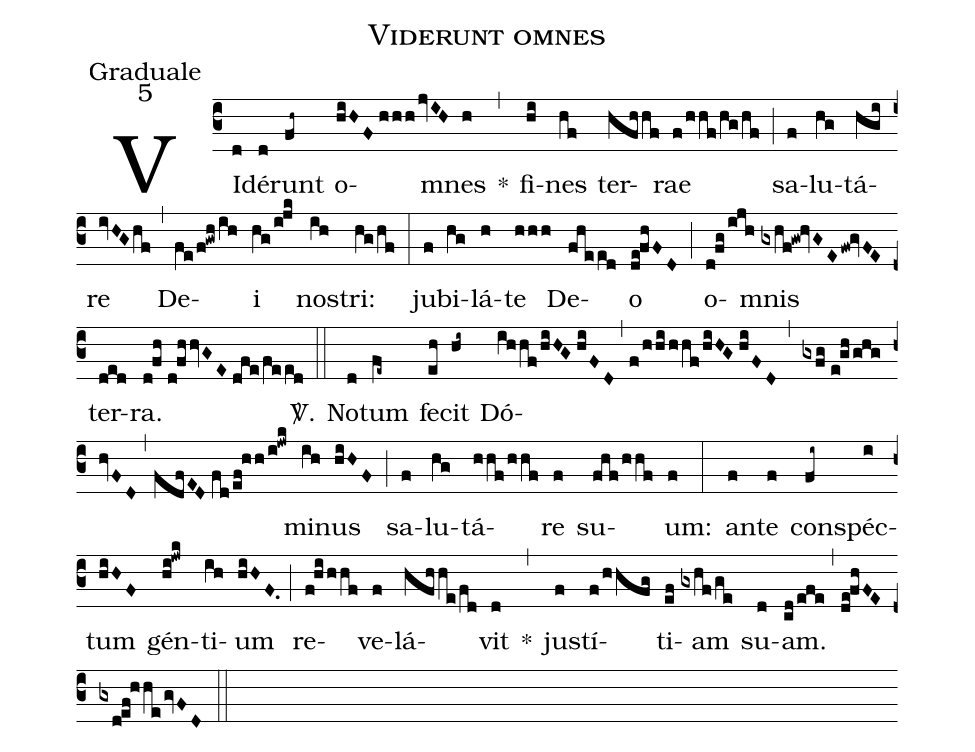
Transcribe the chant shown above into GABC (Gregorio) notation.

name:Viderunt omnes;
office-part:Graduale;
mode:5;
%%
(c3) VI(d)dé(d)runt(fh~) o(hiHF//hhhjvIH)mnes(h) *(,) fi(hi)nes(hf) ter(hfhhf)rae(f/hhf/hg/hf) (;) sa(f)lu(hg)tá(hgi)re(ivHGhf) (,) De(fe/f!gwh/ih)i(hg/i!jk) nos(ih)tri:(hg/hf) (:) ju(f)bi(hg)lá(h)te(hhh) De(fheed)o(de!fhFD) (;) o(d!fg/ijh)mnis(gxhf!gw!hvGEfw!gvFE) ter(ded)ra.(d!fh//d!fhhvGE//dfe/feed) <sp>V/</sp>.(::)  No(d)tum(fe~) fe(eh)cit(hi~) Dó(ihhf/hiHG//hiFD,f/hhi/hhf/hiHG//hiFD,gxfg//e!gh/ghg/hvFD,fdfED//fd/ef!hh/i!jwk)mi(ih)nus(hiHF) (;) sa(f)lu(hg)tá(hhf/hhf)re(f) su(fhf/hhf)um:(f) (:) an(f)te(f) con(fi~)spéc(i)tum(hiHF) gén(hi!jwk)ti(ih)um(hiHF.) (;) re(f!hi/hhf)ve(f)lá(hfhhe/fd)vit(d) *(,) jus(f)tí(f/hhfg)ti(ef)am(gxhf/ge) su(d)am.(cd/efe,de!fhFE//gxd!ef!hhegvFD) (::)
